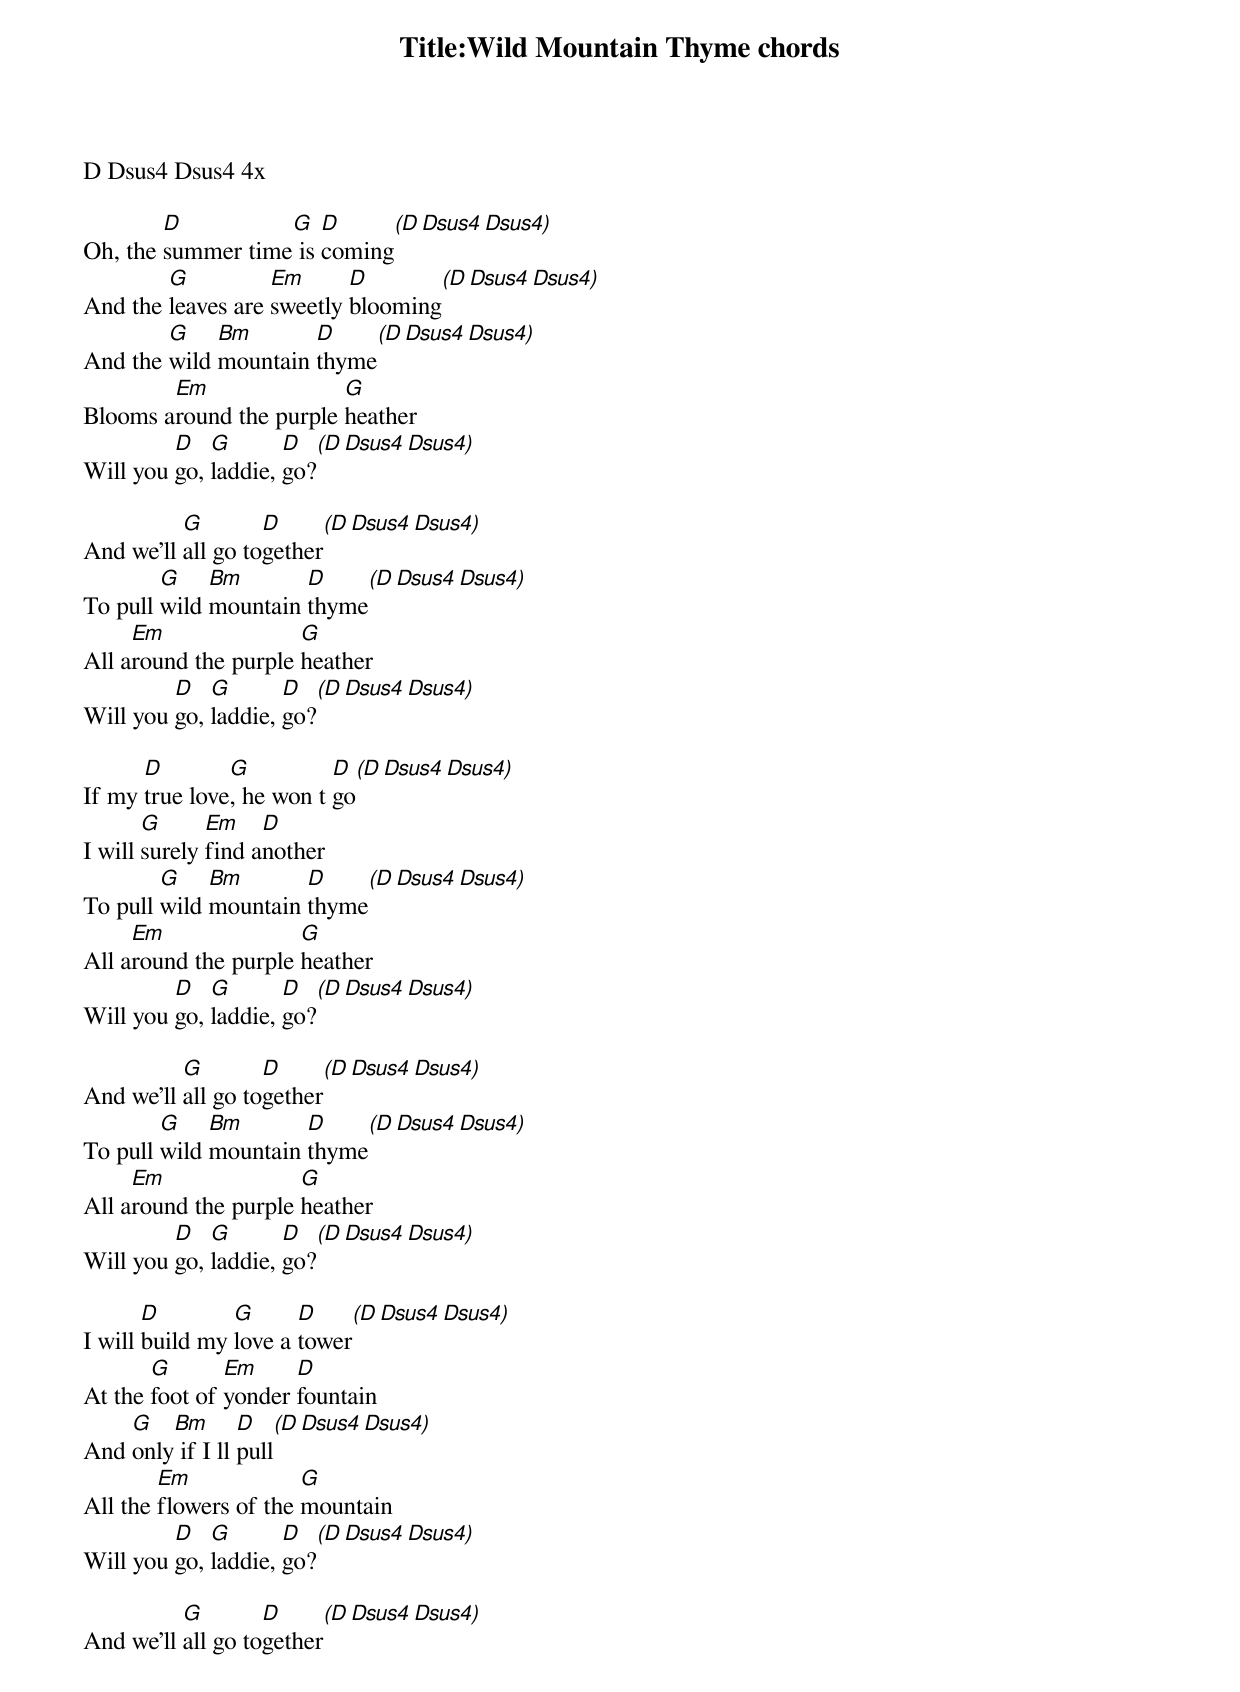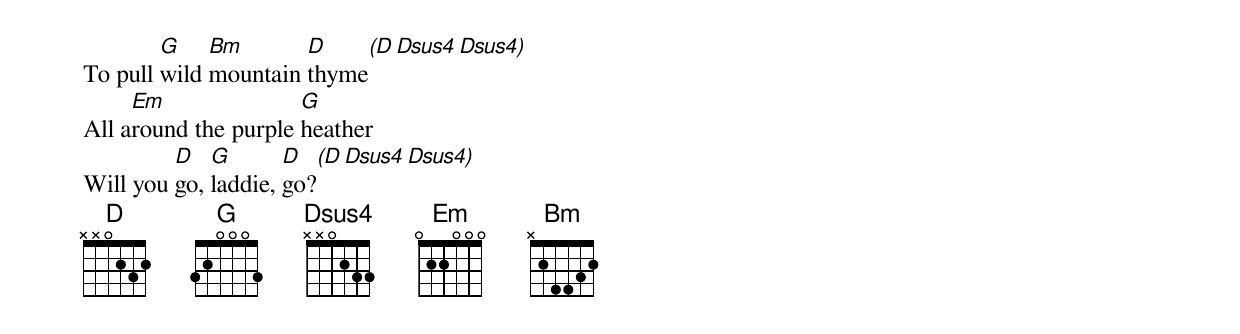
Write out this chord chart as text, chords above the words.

Title:Wild Mountain Thyme chords

D Dsus4 Dsus4 4x

        D          G   D     (D Dsus4 Dsus4)
Oh, the summer time is coming
        G          Em      D        (D Dsus4 Dsus4)
And the leaves are sweetly blooming
        G    Bm       D    (D Dsus4 Dsus4)
And the wild mountain thyme
        Em               G
Blooms around the purple heather
         D   G       D  (D Dsus4 Dsus4)
Will you go, laddie, go?

          G        D     (D Dsus4 Dsus4)
And we'll all go together
        G    Bm       D    (D Dsus4 Dsus4)
To pull wild mountain thyme
     Em               G
All around the purple heather
         D   G       D  (D Dsus4 Dsus4)
Will you go, laddie, go?

      D        G          D  (D Dsus4 Dsus4)
If my true love, he won t go
       G      Em    D
I will surely find another
        G    Bm       D    (D Dsus4 Dsus4)
To pull wild mountain thyme
     Em               G
All around the purple heather
         D   G       D  (D Dsus4 Dsus4)
Will you go, laddie, go?

          G        D     (D Dsus4 Dsus4)
And we'll all go together
        G    Bm       D    (D Dsus4 Dsus4)
To pull wild mountain thyme
     Em               G
All around the purple heather
         D   G       D  (D Dsus4 Dsus4)
Will you go, laddie, go?

       D        G      D    (D Dsus4 Dsus4)
I will build my love a tower
       G       Em     D
At the foot of yonder fountain
    G   Bm       D   (D Dsus4 Dsus4)
And only if I ll pull
        Em             G
All the flowers of the mountain
         D   G       D  (D Dsus4 Dsus4)
Will you go, laddie, go?

          G        D     (D Dsus4 Dsus4)
And we'll all go together
        G    Bm       D    (D Dsus4 Dsus4)
To pull wild mountain thyme
     Em               G
All around the purple heather
         D   G       D  (D Dsus4 Dsus4)
Will you go, laddie, go?
